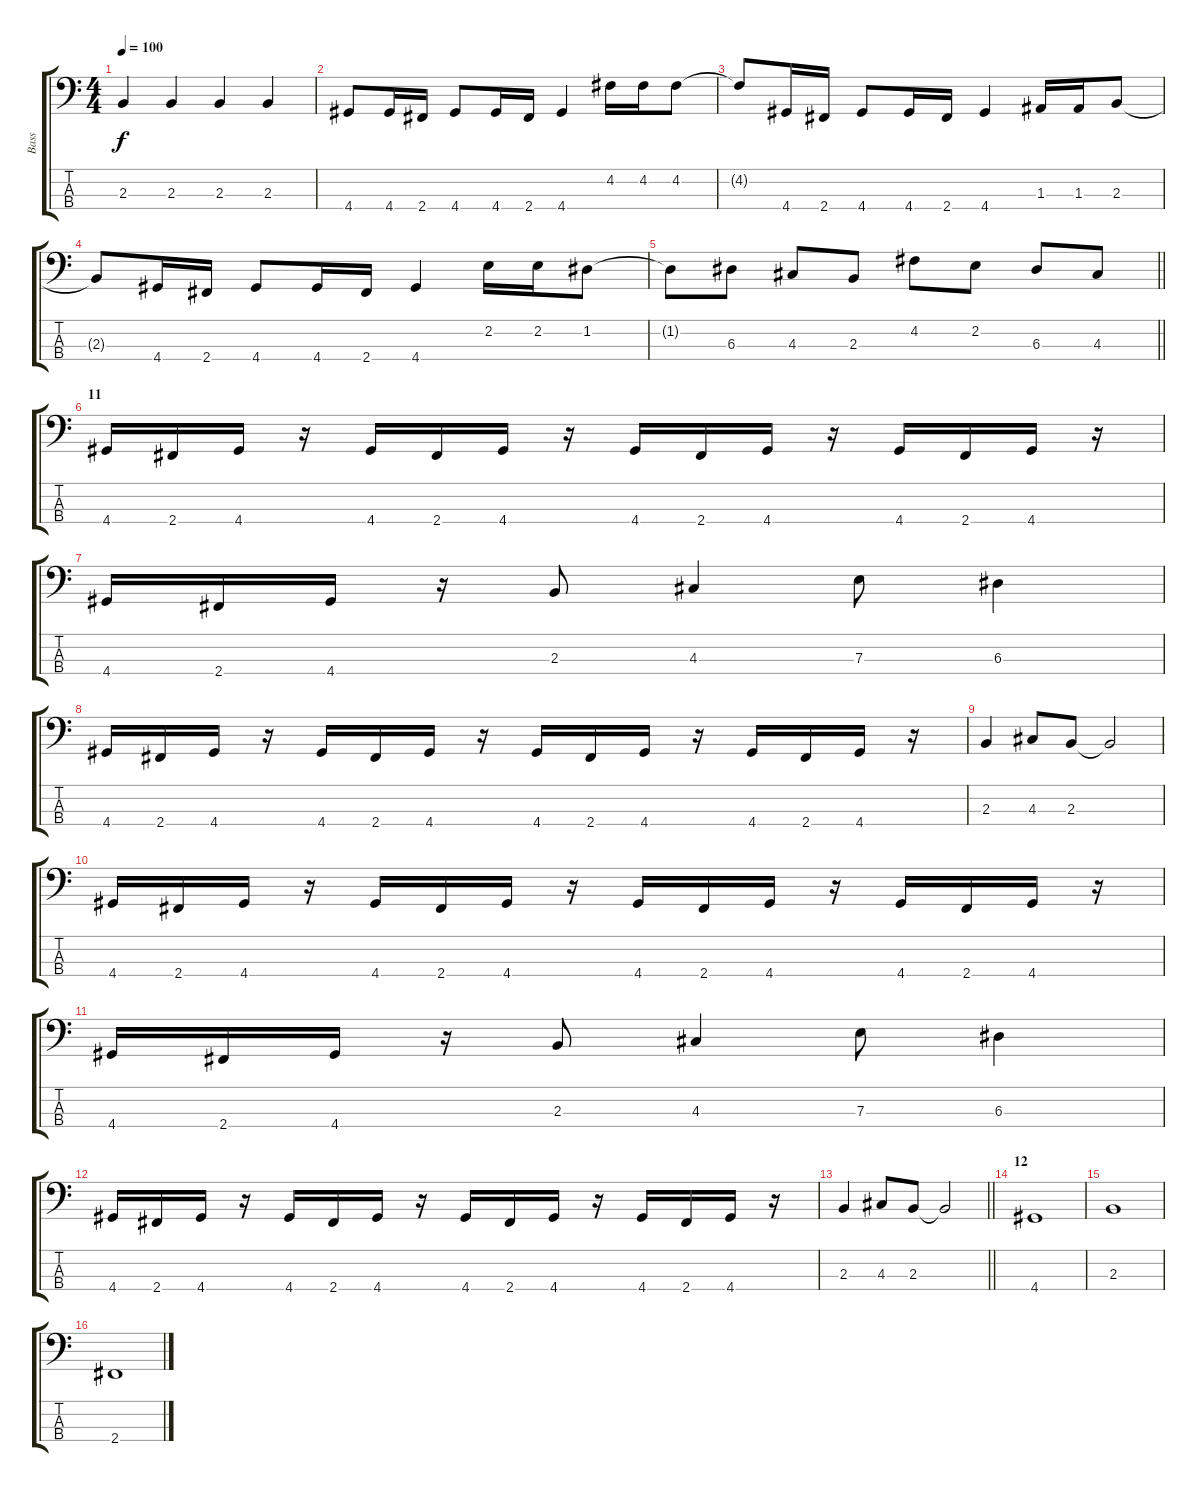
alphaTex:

\track ("Bass" "Bass") {instrument electricbassfinger}
\staff {score tabs}
\tuning (G2 D2 A1 E1) {hide}
\ts (4 4)
\tempo 100
\clef f4
\ks c
2.3{t}.4{dy f} 2.3.4 2.3.4 2.3.4 |
4.4{t}.8 4.4.16 2.4.16 4.4.8 4.4.16 2.4.16 4.4.4 4.2.16 4.2.16 4.2.8 |
4.2{t}.8 4.4.16 2.4.16 4.4.8 4.4.16 2.4.16 4.4.4 1.3.16 1.3.16 2.3.8 |
2.3{t}.8 4.4.16 2.4.16 4.4.8 4.4.16 2.4.16 4.4.4 2.2.16 2.2.16 1.2.8 |
\barLineRight lightlight
1.2{t}.8 6.3.8 4.3.8 2.3.8 4.2.8 2.2.8 6.3.8 4.3.8 |
\section ("" "11")
4.4.16 2.4.16 4.4.16 r.16 4.4.16 2.4.16 4.4.16 r.16 4.4.16 2.4.16 4.4.16 r.16 4.4.16 2.4.16 4.4.16 r.16 |
4.4.16 2.4.16 4.4.16 r.16 2.3.8 4.3.4 7.3.8 6.3.4 |
4.4.16 2.4.16 4.4.16 r.16 4.4.16 2.4.16 4.4.16 r.16 4.4.16 2.4.16 4.4.16 r.16 4.4.16 2.4.16 4.4.16 r.16 |
2.3.4 4.3.8 2.3.8 2.3{t}.2 |
4.4.16 2.4.16 4.4.16 r.16 4.4.16 2.4.16 4.4.16 r.16 4.4.16 2.4.16 4.4.16 r.16 4.4.16 2.4.16 4.4.16 r.16 |
4.4.16 2.4.16 4.4.16 r.16 2.3.8 4.3.4 7.3.8 6.3.4 |
4.4.16 2.4.16 4.4.16 r.16 4.4.16 2.4.16 4.4.16 r.16 4.4.16 2.4.16 4.4.16 r.16 4.4.16 2.4.16 4.4.16 r.16 |
\barLineRight lightlight
2.3.4 4.3.8 2.3.8 2.3{t}.2 |
\section ("" "12")
4.4.1 |
2.3.1 |
2.4.1
